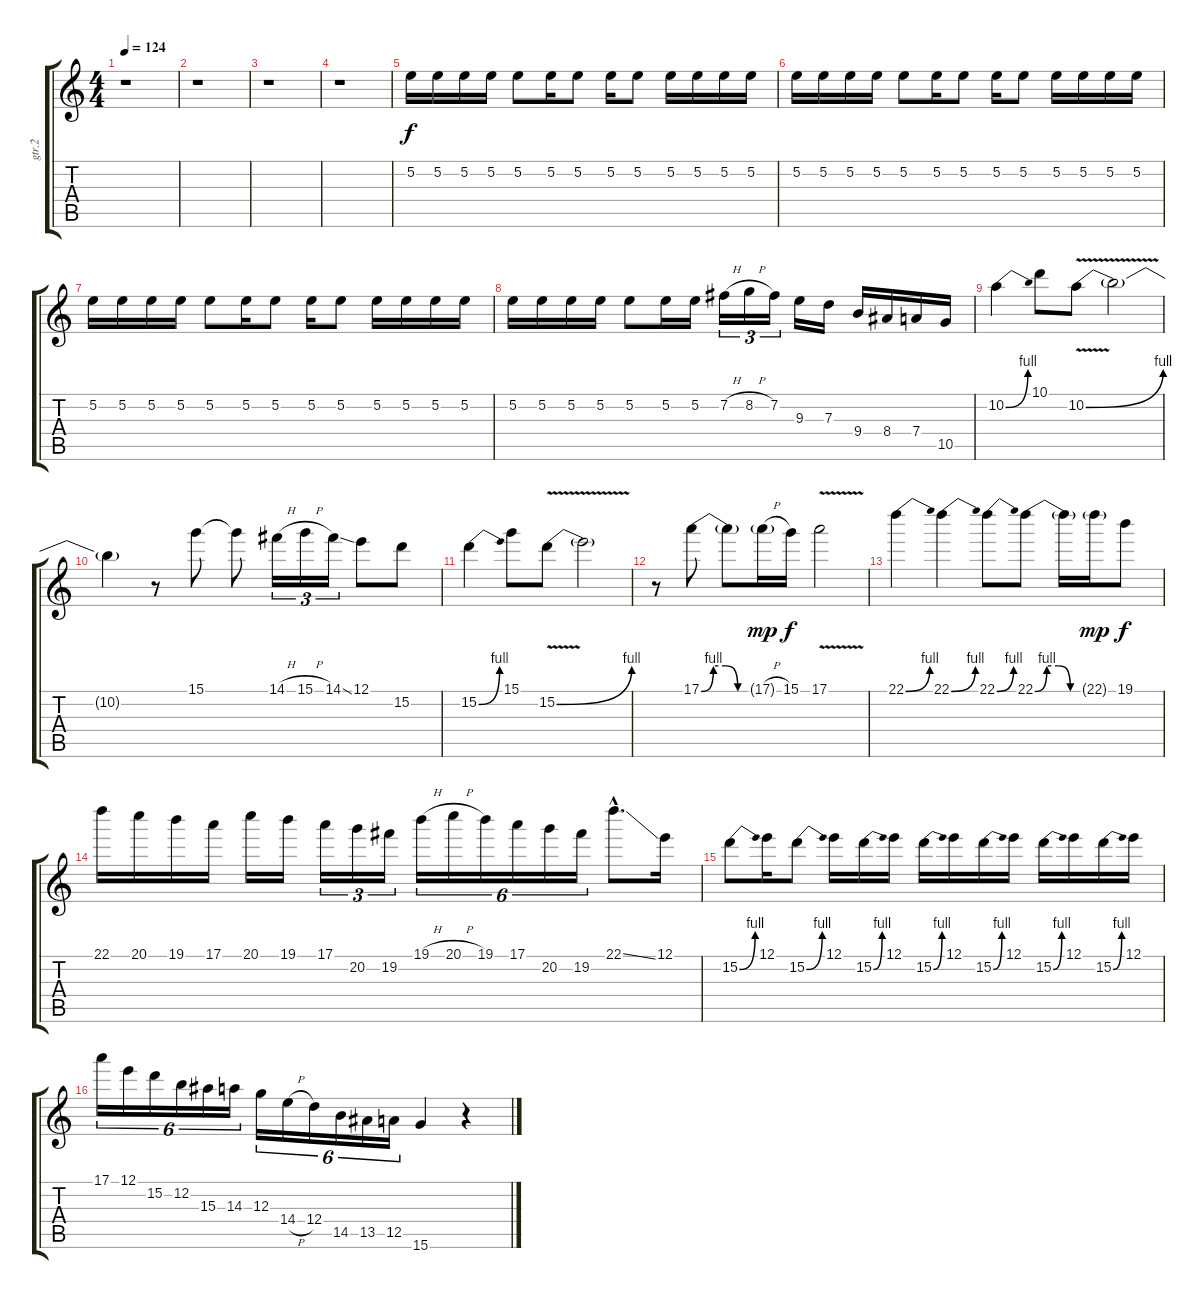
\track ("gtr.2" "gtr.2") {instrument distortionguitar}
\staff {score tabs}
\tuning (E4 B3 G3 D3 A2 E2) {hide}
\ts (4 4)
\tempo 124
\clef g2
\ks c
r.1{dy f instrument distortionguitar} |
r.1 |
r.1 |
r.1 |
5.2.16 5.2.16 5.2.16 5.2.16 5.2.8 5.2.16 5.2.8 5.2.16 5.2.8 5.2.16 5.2.16 5.2.16 5.2.16 |
5.2.16 5.2.16 5.2.16 5.2.16 5.2.8 5.2.16 5.2.8 5.2.16 5.2.8 5.2.16 5.2.16 5.2.16 5.2.16 |
5.2.16 5.2.16 5.2.16 5.2.16 5.2.8 5.2.16 5.2.8 5.2.16 5.2.8 5.2.16 5.2.16 5.2.16 5.2.16 |
5.2.16 5.2.16 5.2.16 5.2.16 5.2.8 5.2.16 5.2.16 7.2{h}.16{tu (3 2)} 8.2{h}.16{tu (3 2)} 7.2.16{tu (3 2)} 9.3.16 7.3.16 9.4.16 8.4.16 7.4.16 10.5.16 |
10.2{be (bend 0 0 60 4)}.4 10.1.8 10.2{be (bend 0 0 60 4) v}.8 10.2{t}.2 |
10.2{t}.4 r.8 15.1.8 15.1{t}.8 14.1{h}.16{tu (3 2)} 15.1{h}.16{tu (3 2)} 14.1{ss}.16{tu (3 2)} 12.1.8 15.2.8 |
15.2{be (bend 0 0 60 4)}.4 15.1.8 15.2{be (bend 0 0 60 4) v}.8 15.2{t}.2 |
r.8 17.1{be (custom 0 0 15 4 30 4 45 0 60 0)}.8 17.1{t}.8 17.1{h g}.16{dy mp} 15.1.16{dy f} 17.1{v}.2 |
22.1{be (bend 0 0 60 4)}.4 22.1{be (bend 0 0 60 4)}.4 22.1{be (bend 0 0 60 4)}.8 22.1{be (custom 0 0 15 4 30 4 45 0 60 0)}.8 22.1{t}.16 22.1{g}.16{dy mp} 19.1.8{dy f} |
22.1.16 20.1.16 19.1.16 17.1.16 20.1.16 19.1.16 17.1.16{tu (3 2)} 20.2.16{tu (3 2)} 19.2.16{tu (3 2)} 19.1{h}.16{tu (6 4)} 20.1{h}.16{tu (6 4)} 19.1.16{tu (6 4)} 17.1.16{tu (6 4)} 20.2.16{tu (6 4)} 19.2.16{tu (6 4)} 22.1{ss hac}.8{d} 12.1.16 |
15.2{be (bend 0 0 60 4)}.8 12.1.16 15.2{be (bend 0 0 60 4)}.8 12.1.16 15.2{be (bend 0 0 60 4)}.16 12.1.16 15.2{be (bend 0 0 60 4)}.16 12.1.16 15.2{be (bend 0 0 60 4)}.16 12.1.16 15.2{be (bend 0 0 60 4)}.16 12.1.16 15.2{be (bend 0 0 60 4)}.16 12.1.16 |
17.1.16{tu (6 4)} 12.1.16{tu (6 4)} 15.2.16{tu (6 4)} 12.2.16{tu (6 4)} 15.3.16{tu (6 4)} 14.3.16{tu (6 4)} 12.3.16{tu (6 4)} 14.4{h}.16{tu (6 4)} 12.4.16{tu (6 4)} 14.5.16{tu (6 4)} 13.5.16{tu (6 4)} 12.5.16{tu (6 4)} 15.6.4 r.4
